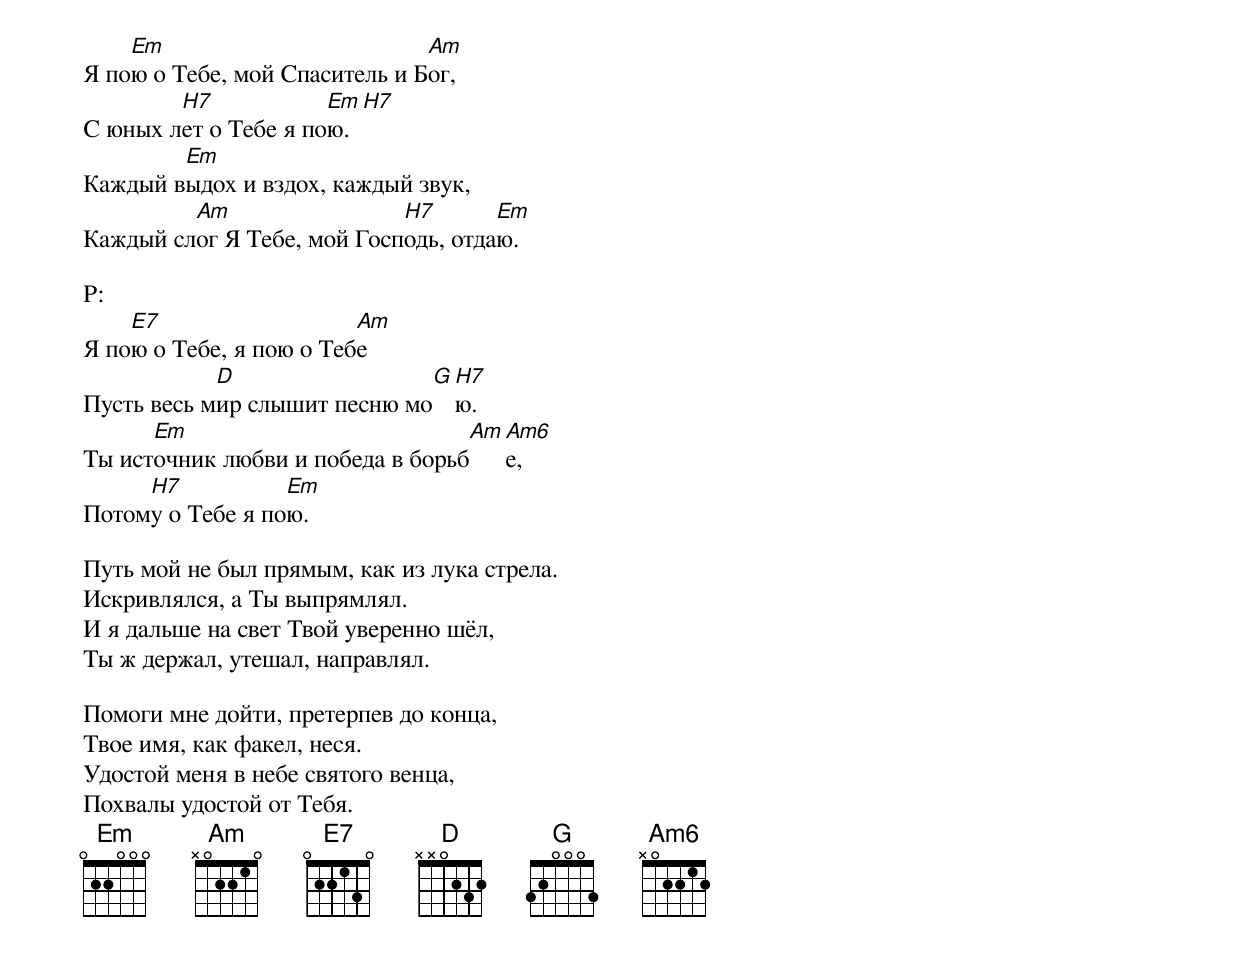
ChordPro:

Я по[Em]ю о Тебе, мой Спаситель и Б[Am]ог,
С юных л[H7]ет о Тебе я по[Em]ю.[H7]
Каждый в[Em]ыдох и вздох, каждый звук,
Каждый сл[Am]ог Я Тебе, мой Госп[H7]одь, отда[Em]ю.

P:
Я по[E7]ю о Тебе, я пою о Теб[Am]е
Пусть весь м[D]ир слышит песню мо[G][H7]ю.
Ты ист[Em]очник любви и победа в борьб[Am][Am6]е,
Потом[H7]у о Тебе я по[Em]ю.

Путь мой не был прямым, как из лука стрела.
Искривлялся, а Ты выпрямлял.
И я дальше на свет Твой уверенно шёл,
Ты ж держал, утешал, направлял.

Помоги мне дойти, претерпев до конца,
Твое имя, как факел, неся.
Удостой меня в небе святого венца,
Похвалы удостой от Тебя.
